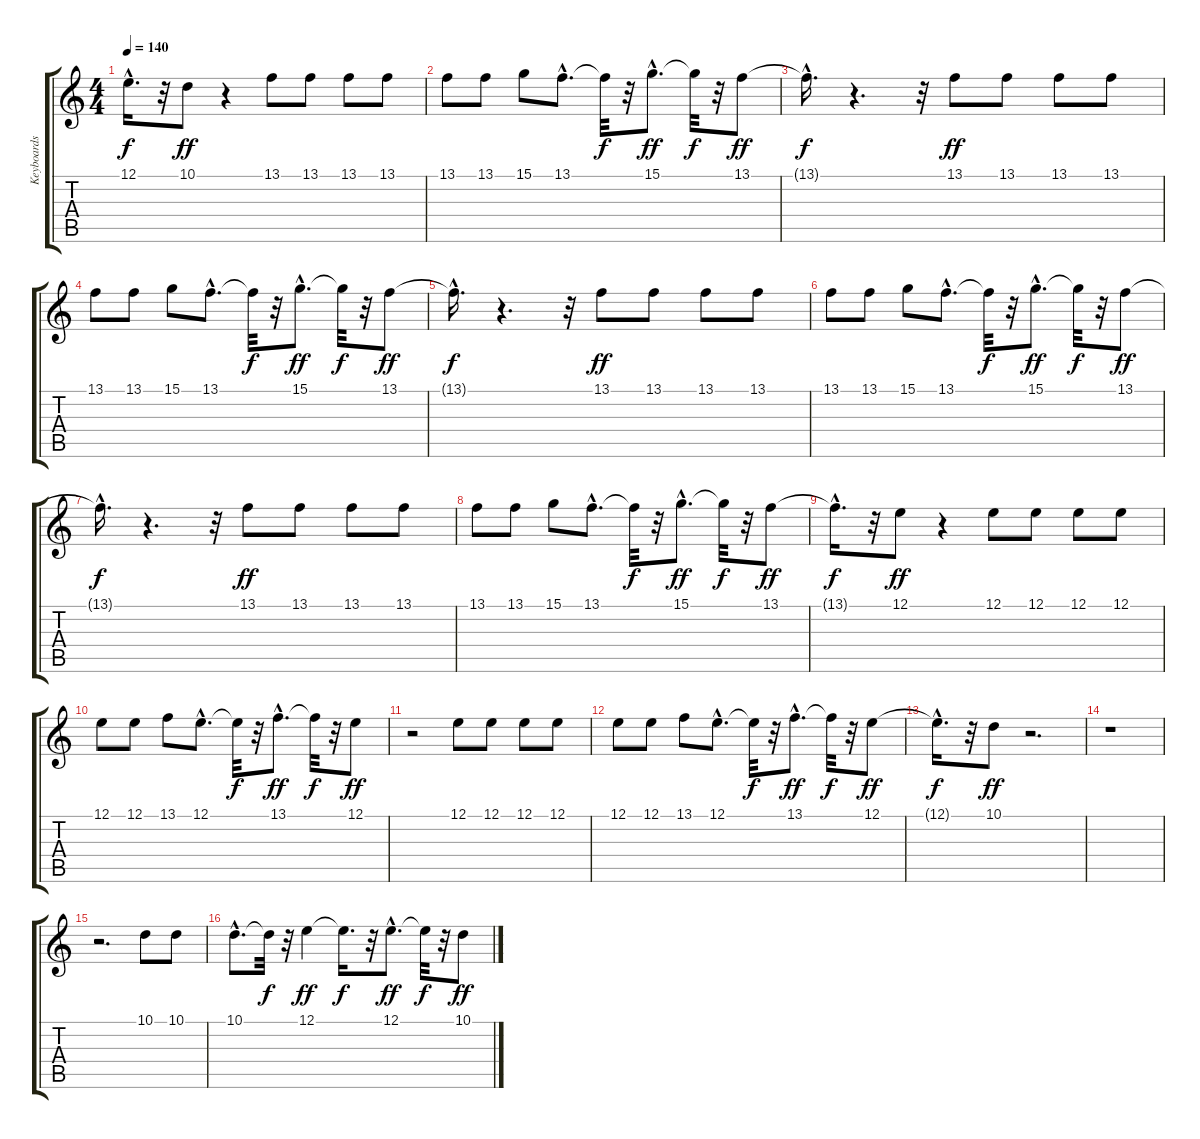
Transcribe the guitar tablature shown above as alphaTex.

\track ("Keyboards" "Keyboards") {instrument vibraphone}
\staff {score tabs}
\tuning (E4 B3 G3 D3 A2 E2) {hide}
\ts (4 4)
\tempo 140
\clef g2
\ks c
12.1{hac t}.16{d dy f} r.32 10.1.8{dy ff} r.4 13.1.8 13.1.8 13.1.8 13.1.8 |
13.1.8 13.1.8 15.1.8 13.1{hac}.8{d} 13.1{t}.32{dy f} r.32 15.1{hac}.8{d dy ff} 15.1{t}.32{dy f} r.32 13.1.8{dy ff} |
13.1{hac t}.16{d dy f} r.4{d} r.32 13.1.8{dy ff} 13.1.8 13.1.8 13.1.8 |
13.1.8 13.1.8 15.1.8 13.1{hac}.8{d} 13.1{t}.32{dy f} r.32 15.1{hac}.8{d dy ff} 15.1{t}.32{dy f} r.32 13.1.8{dy ff} |
13.1{hac t}.16{d dy f} r.4{d} r.32 13.1.8{dy ff} 13.1.8 13.1.8 13.1.8 |
13.1.8 13.1.8 15.1.8 13.1{hac}.8{d} 13.1{t}.32{dy f} r.32 15.1{hac}.8{d dy ff} 15.1{t}.32{dy f} r.32 13.1.8{dy ff} |
13.1{hac t}.16{d dy f} r.4{d} r.32 13.1.8{dy ff} 13.1.8 13.1.8 13.1.8 |
13.1.8 13.1.8 15.1.8 13.1{hac}.8{d} 13.1{t}.32{dy f} r.32 15.1{hac}.8{d dy ff} 15.1{t}.32{dy f} r.32 13.1.8{dy ff} |
13.1{hac t}.16{d dy f} r.32 12.1.8{dy ff} r.4 12.1.8 12.1.8 12.1.8 12.1.8 |
12.1.8 12.1.8 13.1.8 12.1{hac}.8{d} 12.1{t}.32{dy f} r.32 13.1{hac}.8{d dy ff} 13.1{t}.32{dy f} r.32 12.1.8{dy ff} |
r.2 12.1.8 12.1.8 12.1.8 12.1.8 |
12.1.8 12.1.8 13.1.8 12.1{hac}.8{d} 12.1{t}.32{dy f} r.32 13.1{hac}.8{d dy ff} 13.1{t}.32{dy f} r.32 12.1.8{dy ff} |
12.1{hac t}.16{d dy f} r.32 10.1.8{dy ff} r.2{d} |
r.1 |
r.2{d} 10.1.8 10.1.8 |
10.1{hac}.8{d} 10.1{t}.32{dy f} r.32 12.1.4{dy ff} 12.1{t}.16{d dy f} r.32 12.1{hac}.8{d dy ff} 12.1{t}.32{dy f} r.32 10.1.8{dy ff}
